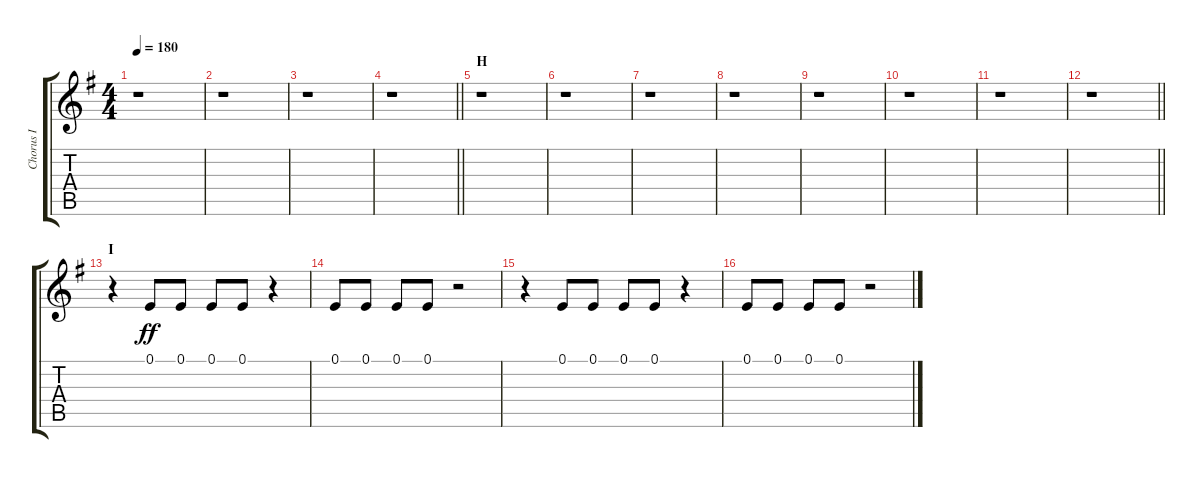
\track ("Chorus I" "Chorus I") {instrument voiceoohs}
\staff {score tabs}
\tuning (E4 B3 G3 D3 A2 E2) {hide}
\ts (4 4)
\tempo 180
\clef g2
\ks g
r.1{dy ff} |
r.1 |
r.1 |
\barLineRight lightlight
r.1 |
\section ("" "H")
r.1 |
r.1 |
r.1 |
r.1 |
r.1 |
r.1 |
r.1 |
\barLineRight lightlight
r.1 |
\section ("" "I")
r.4 0.1.8 0.1.8 0.1.8 0.1.8 r.4 |
0.1.8 0.1.8 0.1.8 0.1.8 r.2 |
r.4 0.1.8 0.1.8 0.1.8 0.1.8 r.4 |
0.1.8 0.1.8 0.1.8 0.1.8 r.2
